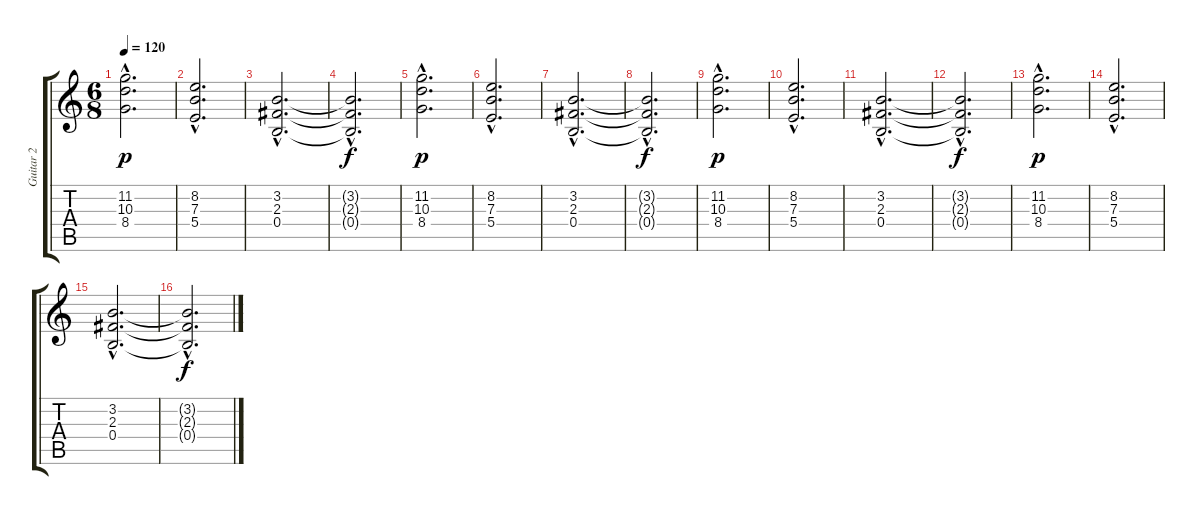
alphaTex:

\track ("Guitar 2" "Guitar 2") {instrument distortionguitar}
\staff {score tabs}
\tuning (Db4 Ab3 E3 B2 Gb2 B1) {hide}
\ts (6 8)
\tempo 120
\clef g2
\ks c
(11.2{hac} 10.3{hac} 8.4{hac}).2{d dy p} |
(8.2{hac} 7.3{hac} 5.4{hac}).2{d} |
(3.2{hac} 2.3{hac} 0.4{hac}).2{d} |
(3.2{hac t} 2.3{hac t} 0.4{hac t}).2{d dy f} |
(11.2{hac} 10.3{hac} 8.4{hac}).2{d dy p} |
(8.2{hac} 7.3{hac} 5.4{hac}).2{d} |
(3.2{hac} 2.3{hac} 0.4{hac}).2{d} |
(3.2{hac t} 2.3{hac t} 0.4{hac t}).2{d dy f} |
(11.2{hac} 10.3{hac} 8.4{hac}).2{d dy p} |
(8.2{hac} 7.3{hac} 5.4{hac}).2{d} |
(3.2{hac} 2.3{hac} 0.4{hac}).2{d} |
(3.2{hac t} 2.3{hac t} 0.4{hac t}).2{d dy f} |
(11.2{hac} 10.3{hac} 8.4{hac}).2{d dy p} |
(8.2{hac} 7.3{hac} 5.4{hac}).2{d} |
(3.2{hac} 2.3{hac} 0.4{hac}).2{d} |
(3.2{hac t} 2.3{hac t} 0.4{hac t}).2{d dy f}
